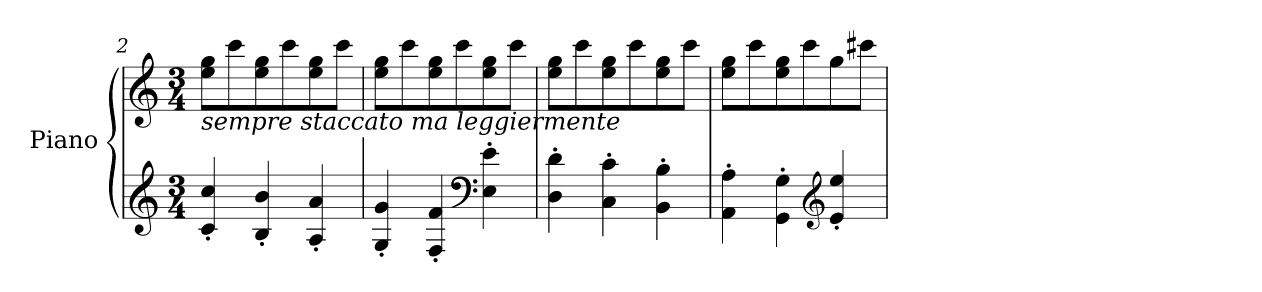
**kern	**kern
*part1	*part1
*staff2	*staff1
*I"Piano	*
*I'Pno.	*
*clefG2	*clefG2
*k[]	*k[]
*M3/4	*M3/4
=2	=2
!	!LO:TX:b:i:t=sempre staccato ma leggiermente
4c/' 4cc/'	8ee\ 8gg\L
.	8ccc\
4B/' 4b/'	8ee\ 8gg\
.	8ccc\
4A/' 4a/'	8ee\ 8gg\
.	8ccc\J
=3	=3
4G/' 4g/'	8ee\ 8gg\L
.	8ccc\
4F/' 4f/'	8ee\ 8gg\
.	8ccc\
*clefF4	*
4E\' 4e\'	8ee\ 8gg\
.	8ccc\J
=4	=4
4D\' 4d\'	8ee\ 8gg\L
.	8ccc\
4C\' 4c\'	8ee\ 8gg\
.	8ccc\
4BB\' 4B\'	8ee\ 8gg\
.	8ccc\J
=5	=5
4AA\' 4A\'	8ee\ 8gg\L
.	8ccc\
4GG\' 4G\'	8ee\ 8gg\
.	8ccc\
*clefG2	*
4e/' 4ee/'	8gg\
.	8ccc#X\J
=	=
*-	*-
